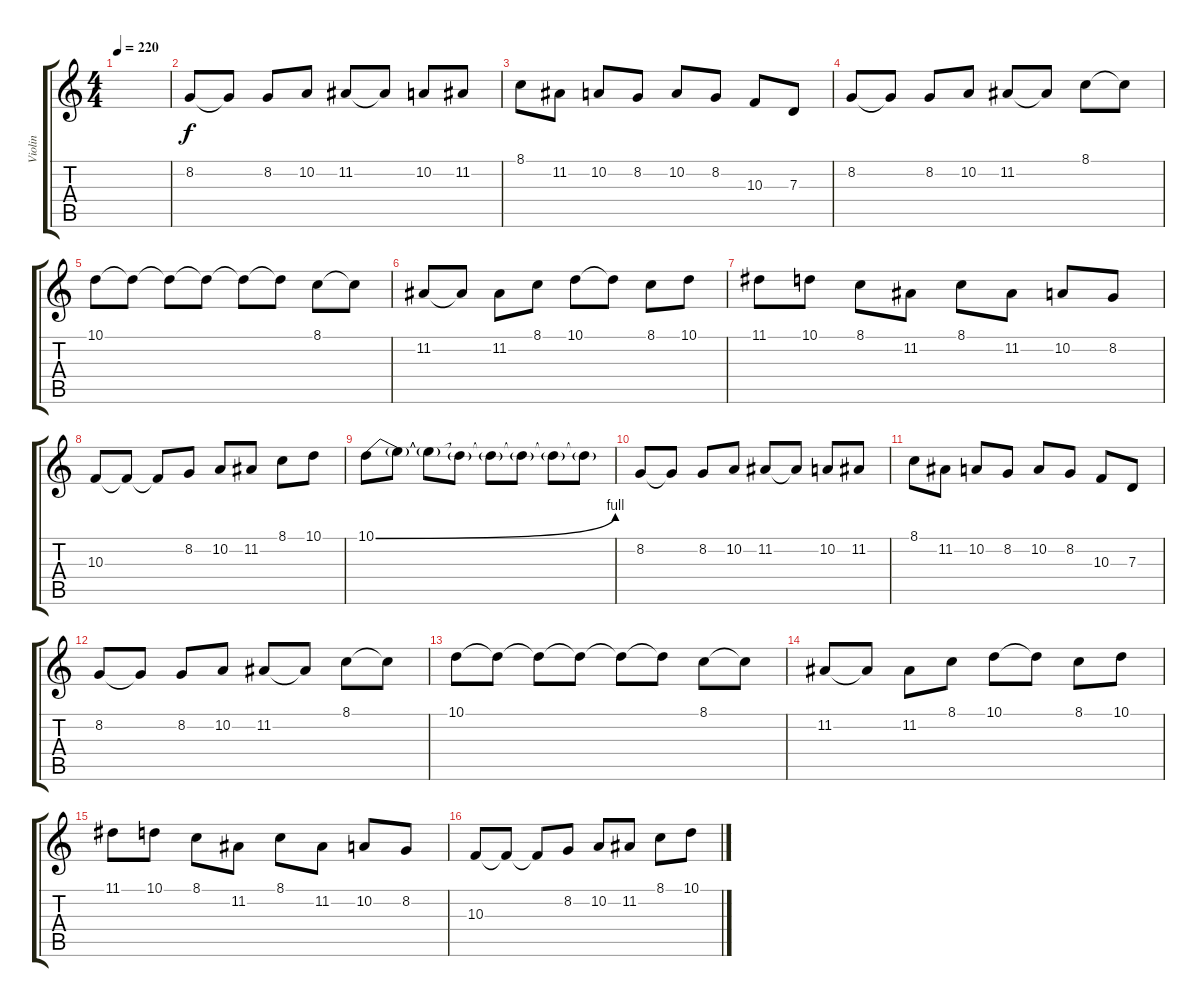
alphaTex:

\track ("Violin" "Violin") {instrument violin}
\staff {score tabs}
\tuning (E4 B3 G3 D3 A2 E2) {hide}
\ts (4 4)
\tempo 220
\clef g2
\ks c
|
8.2.8 8.2{t}.8 8.2.8 10.2.8 11.2.8 11.2{t}.8 10.2.8 11.2.8 |
8.1.8 11.2.8 10.2.8 8.2.8 10.2.8 8.2.8 10.3.8 7.3.8 |
8.2.8 8.2{t}.8 8.2.8 10.2.8 11.2.8 11.2{t}.8 8.1.8 8.1{t}.8 |
10.1.8 10.1{t}.8 10.1{t}.8 10.1{t}.8 10.1{t}.8 10.1{t}.8 8.1.8 8.1{t}.8 |
11.2.8 11.2{t}.8 11.2.8 8.1.8 10.1.8 10.1{t}.8 8.1.8 10.1.8 |
11.1.8 10.1.8 8.1.8 11.2.8 8.1.8 11.2.8 10.2.8 8.2.8 |
10.3.8 10.3{t}.8 10.3{t}.8 8.2.8 10.2.8 11.2.8 8.1.8 10.1.8 |
10.1{be (bend 0 0 60 4)}.8 10.1{t}.8 10.1{t}.8 10.1{t}.8 10.1{t}.8 10.1{t}.8 10.1{t}.8 10.1{t}.8 |
8.2.8 8.2{t}.8 8.2.8 10.2.8 11.2.8 11.2{t}.8 10.2.8 11.2.8 |
8.1.8 11.2.8 10.2.8 8.2.8 10.2.8 8.2.8 10.3.8 7.3.8 |
8.2.8 8.2{t}.8 8.2.8 10.2.8 11.2.8 11.2{t}.8 8.1.8 8.1{t}.8 |
10.1.8 10.1{t}.8 10.1{t}.8 10.1{t}.8 10.1{t}.8 10.1{t}.8 8.1.8 8.1{t}.8 |
11.2.8 11.2{t}.8 11.2.8 8.1.8 10.1.8 10.1{t}.8 8.1.8 10.1.8 |
11.1.8 10.1.8 8.1.8 11.2.8 8.1.8 11.2.8 10.2.8 8.2.8 |
10.3.8 10.3{t}.8 10.3{t}.8 8.2.8 10.2.8 11.2.8 8.1.8 10.1.8
